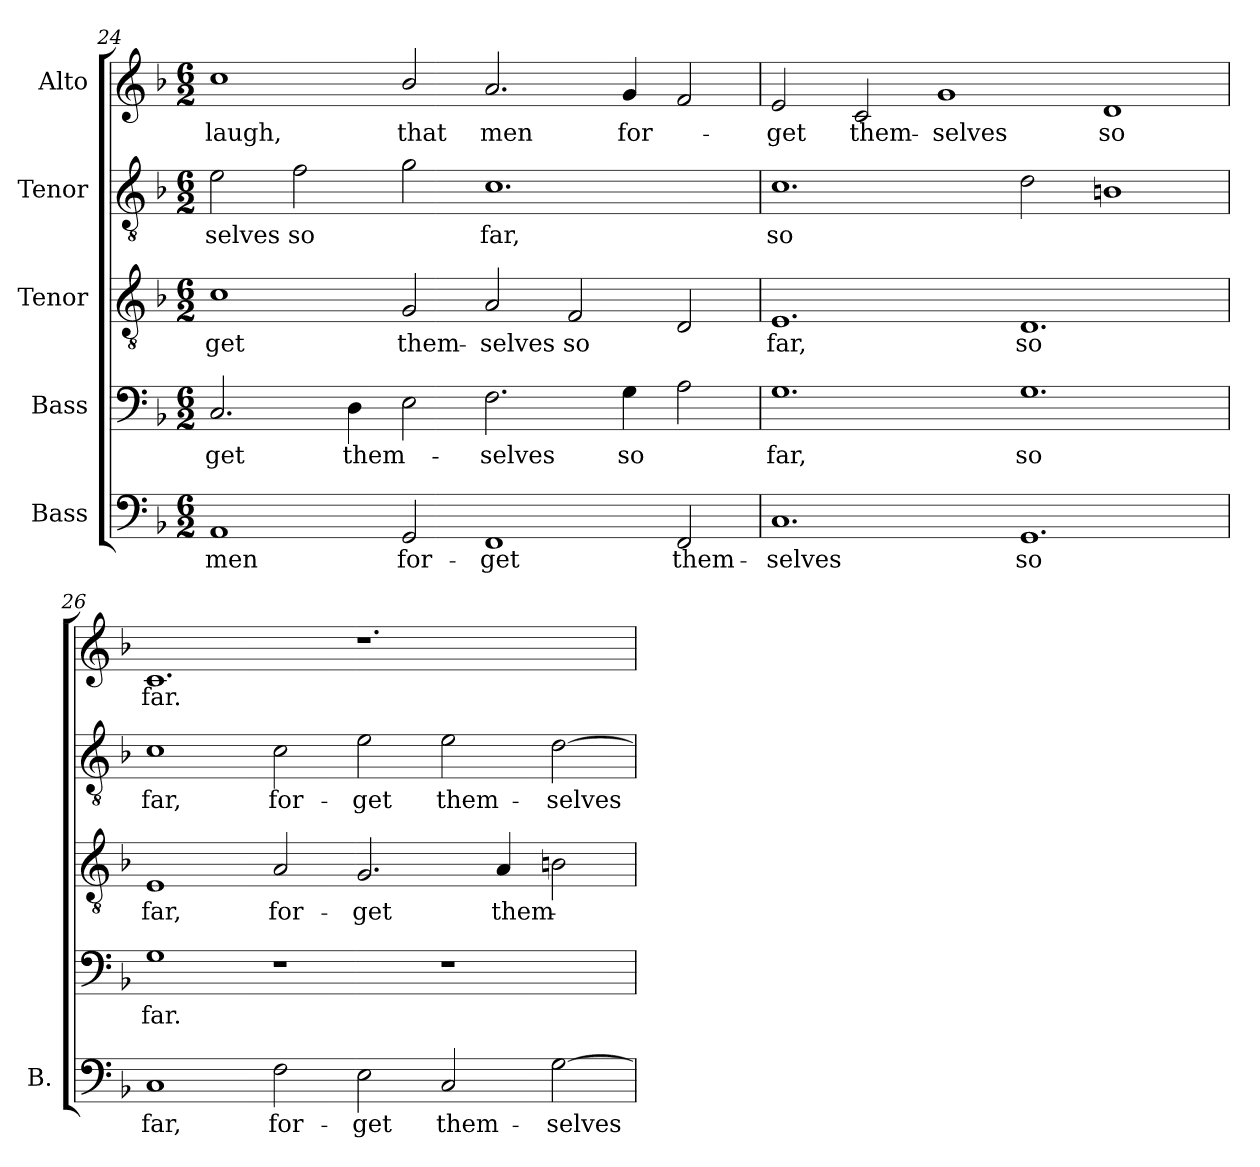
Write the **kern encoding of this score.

**kern	**text	**kern	**text	**kern	**text	**kern	**text	**kern	**text
*part5	*part5	*part4	*part4	*part3	*part3	*part2	*part2	*part1	*part1
*staff5	*staff5	*staff4	*staff4	*staff3	*staff3	*staff2	*staff2	*staff1	*staff1
*I"Bass	*	*I"Bass	*	*I"Tenor	*	*I"Tenor	*	*I"Alto	*
*I'B.	*	*	*	*	*	*	*	*	*
*clefF4	*	*clefF4	*	*clefGv2	*	*clefGv2	*	*clefG2	*
*	*	*ITrd7c12	*	*ITrd7c12	*	*ITrd7c12	*	*	*
*k[b-]	*	*k[b-]	*	*k[b-]	*	*k[b-]	*	*k[b-]	*
*F:	*	*F:	*	*F:	*	*F:	*	*F:	*
*M6/2	*	*M6/2	*	*M6/2	*	*M6/2	*	*M6/2	*
=24	=24	=24	=24	=24	=24	=24	=24	=24	=24
!	!LO:LY:b:color=#000000	!	!	!	!	!	!	!	!
!	!	!	!LO:LY:b:color=#000000	!	!	!	!	!	!
!	!	!	!	!	!LO:LY:b:color=#000000	!	!	!	!
!	!	!	!	!	!	!	!LO:LY:b:color=#000000	!	!
!	!	!	!	!	!	!	!	!	!LO:LY:b:color=#000000
1AAi	men	2.CCi/	-get	1Ci	-get	2Ei\	-selves	1cci	laugh,
!	!	!	!	!	!	!	!LO:LY:b:color=#000000	!	!
.	.	.	.	.	.	2Fi\	so	.	.
!	!	!	!LO:LY:b:color=#000000	!	!	!	!	!	!
.	.	4DDi\	them-	.	.	.	.	.	.
!	!LO:LY:b:color=#000000	!	!	!	!	!	!	!	!
!	!	!	!	!	!LO:LY:b:color=#000000	!	!	!	!
!	!	!	!	!	!	!	!	!	!LO:LY:b:color=#000000
2GGi/	for-	2EEi\	.	2GGi/	them-	2Gi\	.	2b-i/	that
!	!LO:LY:b:color=#000000	!	!	!	!	!	!	!	!
!	!	!	!LO:LY:b:color=#000000	!	!	!	!	!	!
!	!	!	!	!	!LO:LY:b:color=#000000	!	!	!	!
!	!	!	!	!	!	!	!LO:LY:b:color=#000000	!	!
!	!	!	!	!	!	!	!	!	!LO:LY:b:color=#000000
1FFi	-get	2.FFi\	-selves	2AAi/	-selves	1.Ci	far,	2.ai/	men
!	!	!	!	!	!LO:LY:b:color=#000000	!	!	!	!
.	.	.	.	2FFi/	so	.	.	.	.
!	!	!	!LO:LY:b:color=#000000	!	!	!	!	!	!
!	!	!	!	!	!	!	!	!	!LO:LY:b:color=#000000
.	.	4GGi\	so	.	.	.	.	4gi/	for-
!	!LO:LY:b:color=#000000	!	!	!	!	!	!	!	!
2FFi/	them-	2AAi\	.	2DDi/	.	.	.	2fi/	.
=25	=25	=25	=25	=25	=25	=25	=25	=25	=25
!	!LO:LY:b:color=#000000	!	!	!	!	!	!	!	!
!	!	!	!LO:LY:b:color=#000000	!	!	!	!	!	!
!	!	!	!	!	!LO:LY:b:color=#000000	!	!	!	!
!	!	!	!	!	!	!	!LO:LY:b:color=#000000	!	!
!	!	!	!	!	!	!	!	!	!LO:LY:b:color=#000000
1.Ci	-selves	1.GGi	far,	1.EEi	far,	1.Ci	so	2ei/	-get
!	!	!	!	!	!	!	!	!	!LO:LY:b:color=#000000
.	.	.	.	.	.	.	.	2ci/	them-
!	!	!	!	!	!	!	!	!	!LO:LY:b:color=#000000
.	.	.	.	.	.	.	.	1gi	-selves
!	!LO:LY:b:color=#000000	!	!	!	!	!	!	!	!
!	!	!	!LO:LY:b:color=#000000	!	!	!	!	!	!
!	!	!	!	!	!LO:LY:b:color=#000000	!	!	!	!
1.GGi	so	1.GGi	so	1.DDi	so	2Di\	.	.	.
!	!	!	!	!	!	!	!	!	!LO:LY:b:color=#000000
.	.	.	.	.	.	1BBni	.	1di	so
!!LO:LB:g=z
=26	=26	=26	=26	=26	=26	=26	=26	=26	=26
!	!LO:LY:b:color=#000000	!	!	!	!	!	!	!	!
!	!	!	!LO:LY:b:color=#000000	!	!	!	!	!	!
!	!	!	!	!	!LO:LY:b:color=#000000	!	!	!	!
!	!	!	!	!	!	!	!LO:LY:b:color=#000000	!	!
!	!	!	!	!	!	!	!	!	!LO:LY:b:color=#000000
1Ci	far,	1GGi	far.	1EEi	far,	1Ci	far,	1.ci	far.
!	!LO:LY:b:color=#000000	!	!	!	!	!	!	!	!
!	!	!	!	!	!LO:LY:b:color=#000000	!	!	!	!
!	!	!	!	!	!	!	!LO:LY:b:color=#000000	!	!
2Fi\	for-	1r	.	2AAi/	for-	2Ci\	for-	.	.
!	!LO:LY:b:color=#000000	!	!	!	!	!	!	!	!
!	!	!	!	!	!LO:LY:b:color=#000000	!	!	!	!
!	!	!	!	!	!	!	!LO:LY:b:color=#000000	!	!
2Ei\	-get	.	.	2.GGi/	-get	2Ei\	-get	1.r	.
!	!LO:LY:b:color=#000000	!	!	!	!	!	!	!	!
!	!	!	!	!	!	!	!LO:LY:b:color=#000000	!	!
2Ci/	them-	1r	.	.	.	2Ei\	them-	.	.
!	!	!	!	!	!LO:LY:b:color=#000000	!	!	!	!
.	.	.	.	4AAi/	them-	.	.	.	.
!	!LO:LY:b:color=#000000	!	!	!	!	!	!	!	!
!	!	!	!	!	!	!	!LO:LY:b:color=#000000	!	!
[2Gi\	-selves	.	.	2BBni\	.	[2Di\	-selves	.	.
=	=	=	=	=	=	=	=	=	=
*-	*-	*-	*-	*-	*-	*-	*-	*-	*-
